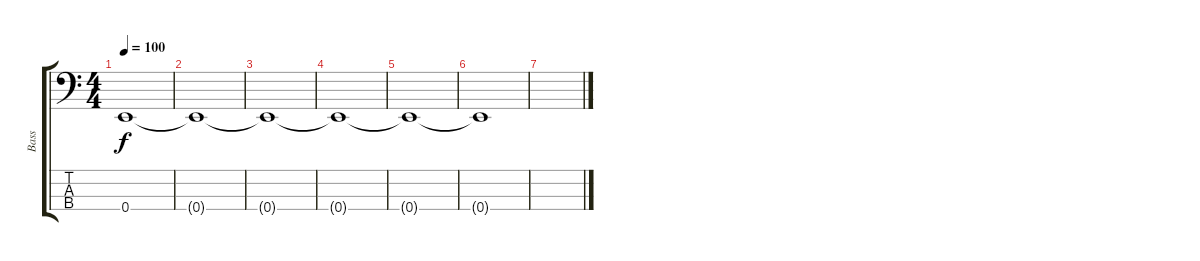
\track ("Bass" "Bass") {instrument electricbassfinger}
\staff {score tabs}
\tuning (G2 D2 A1 E1) {hide}
\ts (4 4)
\tempo 100
\clef f4
\ks c
0.4{t}.1{dy f} |
0.4{t}.1 |
0.4{t}.1 |
0.4{t}.1 |
0.4{t}.1 |
0.4{t}.1 |
\section ("" "")
